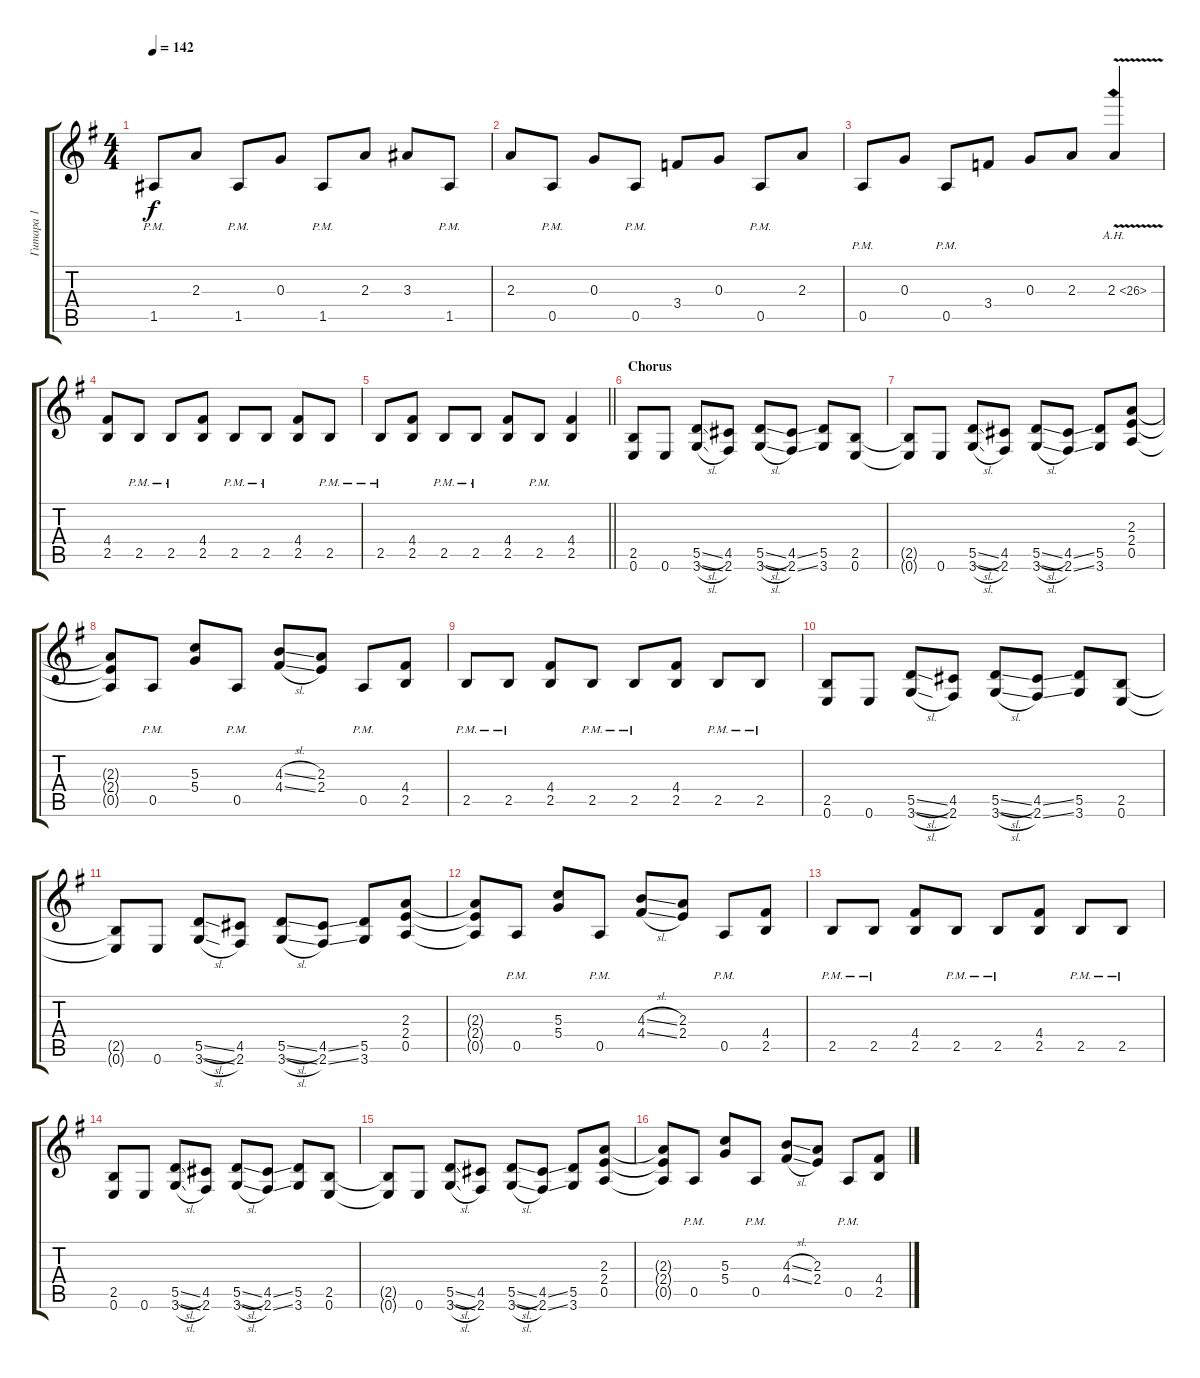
\track ("Гитара 1" "Гитара 1") {instrument distortionguitar}
\staff {score tabs}
\tuning (E4 B3 G3 D3 A2 E2) {hide}
\ts (4 4)
\tempo 142
\clef g2
\ks eminor
1.5{pm}.8{dy f} 2.3.8 1.5{pm}.8 0.3.8 1.5{pm}.8 2.3.8 3.3.8 1.5{pm}.8 |
2.3.8 0.5{pm}.8 0.3.8 0.5{pm}.8 3.4.8 0.3.8 0.5{pm}.8 2.3.8 |
0.5{pm}.8 0.3.8 0.5{pm}.8 3.4.8 0.3.8 2.3.8 2.3{ah 24 v}.4 |
(4.4 2.5).8 2.5{pm}.8 2.5{pm}.8 (4.4 2.5).8 2.5{pm}.8 2.5{pm}.8 (4.4 2.5).8 2.5{pm}.8 |
\barLineRight lightlight
2.5{pm}.8 (4.4 2.5).8 2.5{pm}.8 2.5{pm}.8 (4.4 2.5).8 2.5{pm}.8 (4.4 2.5).4 |
\section ("" "Chorus")
(2.5 0.6).8 0.6.8 (5.5{sl} 3.6{sl}).8 (4.5 2.6).8 (5.5{sl} 3.6{sl}).8 (4.5{ss} 2.6{ss}).8 (5.5 3.6).8 (2.5 0.6).8 |
(2.5{t} 0.6{t}).8 0.6.8 (5.5{sl} 3.6{sl}).8 (4.5 2.6).8 (5.5{sl} 3.6{sl}).8 (4.5{ss} 2.6{ss}).8 (5.5 3.6).8 (2.3 2.4 0.5).8 |
(2.3{t} 2.4{t} 0.5{t}).8 0.5{pm}.8 (5.3 5.4).8 0.5{pm}.8 (4.3{sl} 4.4{sl}).8 (2.3 2.4).8 0.5{pm}.8 (4.4 2.5).8 |
2.5{pm}.8 2.5{pm}.8 (4.4 2.5).8 2.5{pm}.8 2.5{pm}.8 (4.4 2.5).8 2.5{pm}.8 2.5{pm}.8 |
(2.5 0.6).8 0.6.8 (5.5{sl} 3.6{sl}).8 (4.5 2.6).8 (5.5{sl} 3.6{sl}).8 (4.5{ss} 2.6{ss}).8 (5.5 3.6).8 (2.5 0.6).8 |
(2.5{t} 0.6{t}).8 0.6.8 (5.5{sl} 3.6{sl}).8 (4.5 2.6).8 (5.5{sl} 3.6{sl}).8 (4.5{ss} 2.6{ss}).8 (5.5 3.6).8 (2.3 2.4 0.5).8 |
(2.3{t} 2.4{t} 0.5{t}).8 0.5{pm}.8 (5.3 5.4).8 0.5{pm}.8 (4.3{sl} 4.4{sl}).8 (2.3 2.4).8 0.5{pm}.8 (4.4 2.5).8 |
2.5{pm}.8 2.5{pm}.8 (4.4 2.5).8 2.5{pm}.8 2.5{pm}.8 (4.4 2.5).8 2.5{pm}.8 2.5{pm}.8 |
(2.5 0.6).8 0.6.8 (5.5{sl} 3.6{sl}).8 (4.5 2.6).8 (5.5{sl} 3.6{sl}).8 (4.5{ss} 2.6{ss}).8 (5.5 3.6).8 (2.5 0.6).8 |
(2.5{t} 0.6{t}).8 0.6.8 (5.5{sl} 3.6{sl}).8 (4.5 2.6).8 (5.5{sl} 3.6{sl}).8 (4.5{ss} 2.6{ss}).8 (5.5 3.6).8 (2.3 2.4 0.5).8 |
(2.3{t} 2.4{t} 0.5{t}).8 0.5{pm}.8 (5.3 5.4).8 0.5{pm}.8 (4.3{sl} 4.4{sl}).8 (2.3 2.4).8 0.5{pm}.8 (4.4 2.5).8
